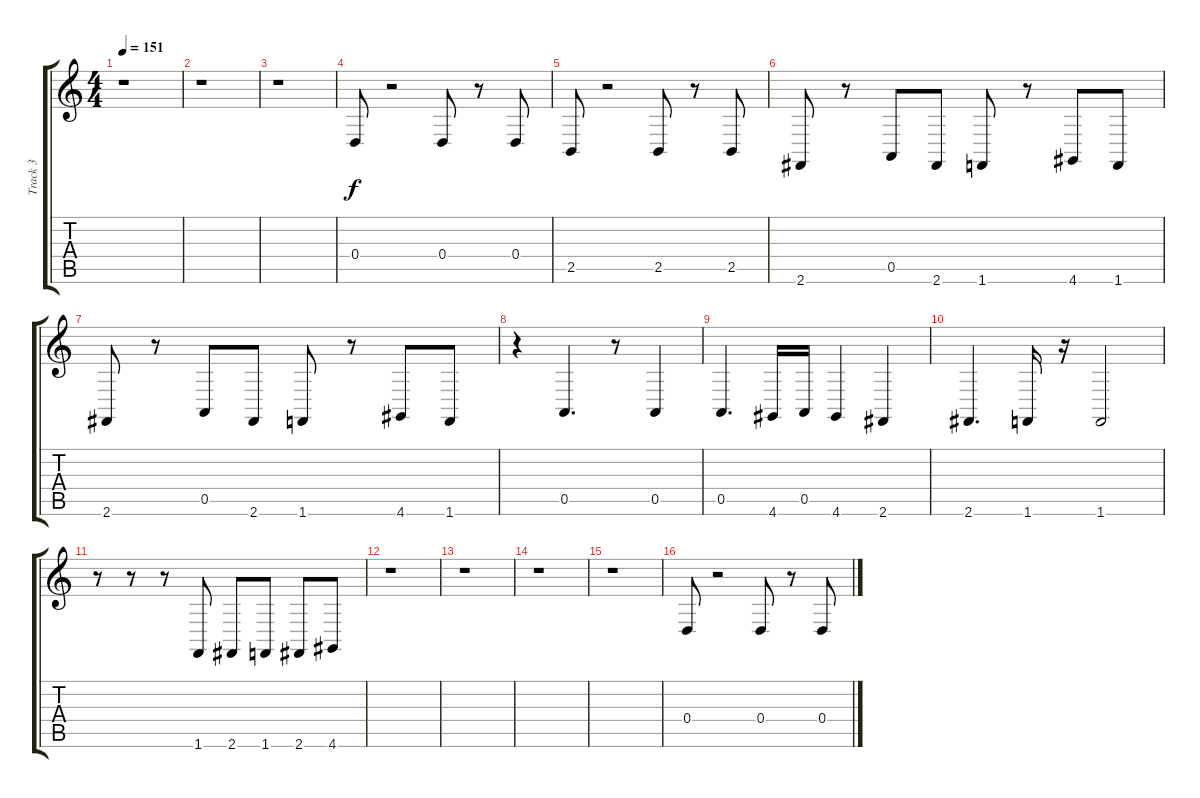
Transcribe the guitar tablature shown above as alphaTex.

\track ("Track 3" "Track 3") {instrument acousticgrandpiano}
\staff {score tabs}
\tuning (E4 B3 G3 D3 A2 E2) {hide}
\ts (4 4)
\tempo 151
\clef g2
\ks c
r.1{dy f} |
r.1 |
r.1 |
0.4.8 r.2 0.4.8 r.8 0.4.8 |
2.5.8 r.2 2.5.8 r.8 2.5.8 |
2.6.8 r.8 0.5.8 2.6.8 1.6.8 r.8 4.6.8 1.6.8 |
2.6.8 r.8 0.5.8 2.6.8 1.6.8 r.8 4.6.8 1.6.8 |
r.4 0.5.4{d} r.8 0.5.4 |
0.5.4{d} 4.6.16 0.5.16 4.6.4 2.6.4 |
2.6.4{d} 1.6.16 r.16 1.6.2 |
r.8 r.8 r.8 1.6.8 2.6.8 1.6.8 2.6.8 4.6.8 |
r.1 |
r.1 |
r.1 |
r.1 |
0.4.8 r.2 0.4.8 r.8 0.4.8
